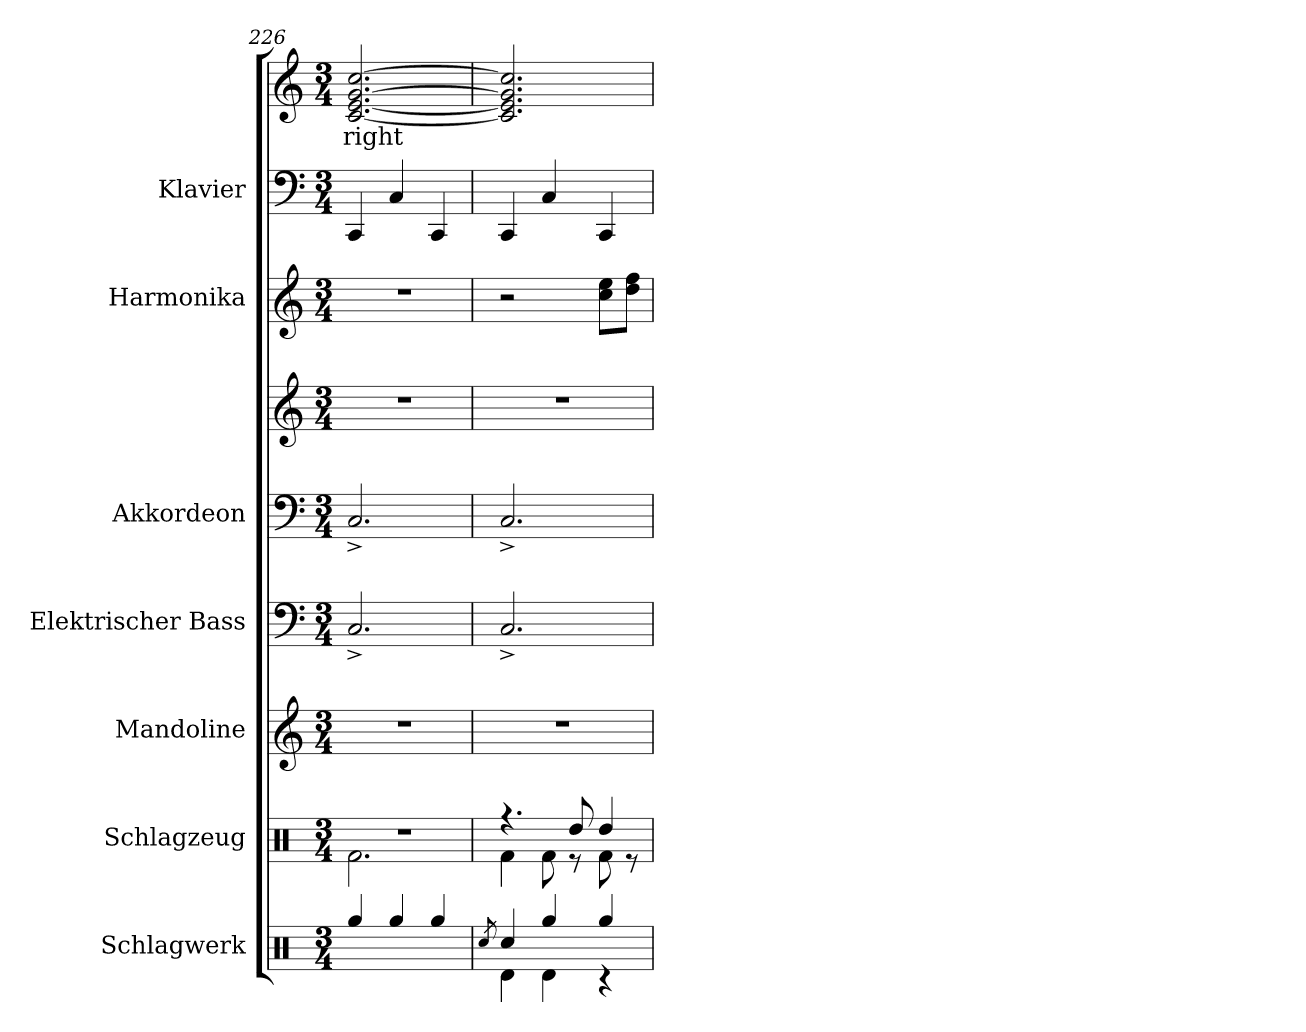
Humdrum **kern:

**kern	**kern	**kern	**kern	**kern	**kern	**kern	**kern	**kern	**text
*part7	*part6	*part5	*part4	*part3	*part3	*part2	*part1	*part1	*part1
*staff9	*staff8	*staff7	*staff6	*staff5	*staff4	*staff3	*staff2	*staff1	*staff1
*I"Schlagwerk	*I"Schlagzeug	*I"Mandoline	*I"Elektrischer Bass	*I"Akkordeon	*	*I"Harmonika	*I"Klavier	*	*
*I'Schlw.	*I'Schlgz.	*I'Mand.	*I'E-B.	*I'Akk.	*	*	*I'Klav.	*	*
*clefX	*clefX	*clefG2	*clefF4	*clefF4	*clefG2	*clefG2	*clefF4	*clefG2	*
*	*	*	*ITrd7c12	*	*	*	*	*	*
*k[]	*k[]	*k[]	*k[]	*k[]	*k[]	*k[]	*k[]	*k[]	*
*M3/4	*M3/4	*M3/4	*M3/4	*M3/4	*M3/4	*M3/4	*M3/4	*M3/4	*
=226	=226	=226	=226	=226	=226	=226	=226	=226	=226
*	*^	*	*	*	*	*	*	*	*
!	!	!	!	!	!	!	!	!	!	!LO:LY:b
4Rgg/	2.r	2.Rf\	2.r	2.CC^/	2.C^/	2.r	2.r	4CC/	[2.c/ [2.e/ [2.g/ [2.cc/	-right
4Rgg/	.	.	.	.	.	.	.	4C/	.	.
4Rgg/	.	.	.	.	.	.	.	4CC/	.	.
!!LO:PB:g=z
=227	=227	=227	=227	=227	=227	=227	=227	=227	=227	=227
8qRcc/	.	.	.	.	.	.	.	.	.	.
*^	*	*	*	*	*	*	*	*	*	*
4Rcc/	4Rd\	4.r	4Rf\	2.r	2.CC^/	2.C^/	2.r	2r	4CC/	2.c/] 2.e/] 2.g/] 2.cc/]	.
4Rgg/	4Rd\	.	8Rf\	.	.	.	.	.	4C/	.	.
.	.	8Rdd/	8r	.	.	.	.	.	.	.	.
4Rgg/	4r	4Rdd/	8Rf\	.	.	.	.	8cc\ 8ee\L	4CC/	.	.
.	.	.	8r	.	.	.	.	8dd\ 8ff\J	.	.	.
*v	*v	*	*	*	*	*	*	*	*	*	*
*	*v	*v	*	*	*	*	*	*	*	*
=	=	=	=	=	=	=	=	=	=
*-	*-	*-	*-	*-	*-	*-	*-	*-	*-
